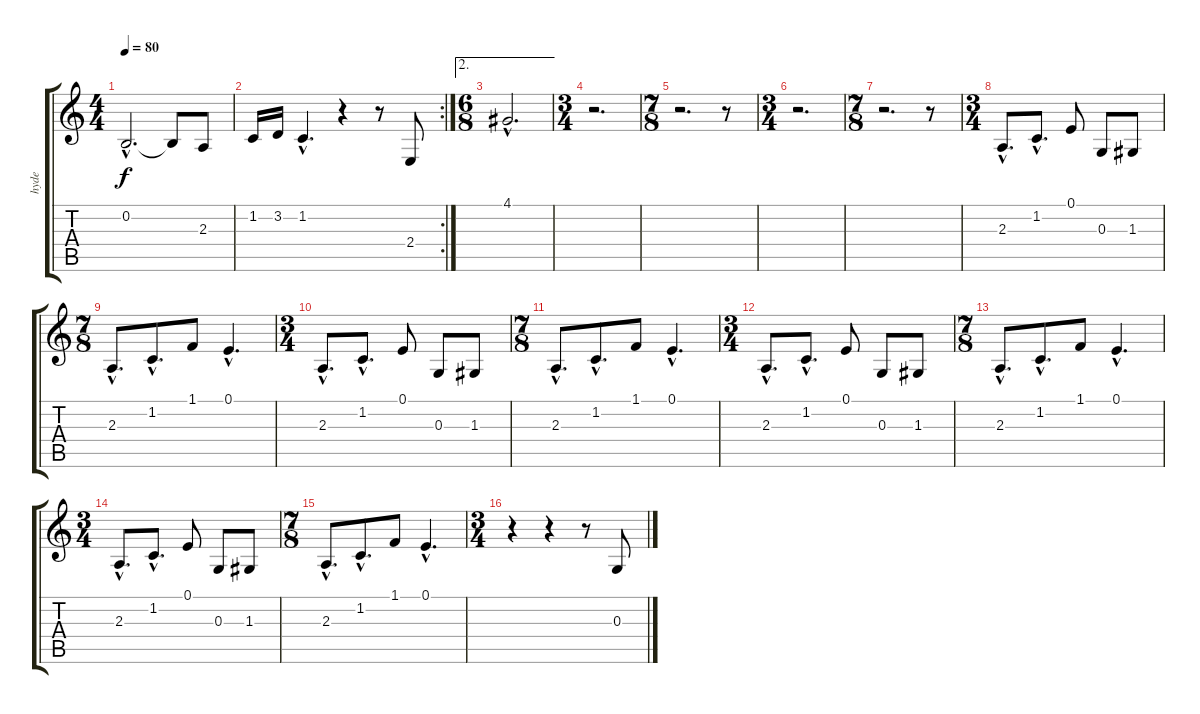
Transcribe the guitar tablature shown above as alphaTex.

\track ("hyde" "hyde") {instrument flute}
\staff {score tabs}
\tuning (E4 B3 G3 D3 A2 E2) {hide}
\ts (4 4)
\tempo 80
\clef g2
\ks c
0.2{hac}.2{d dy f} 0.2{t}.8 2.3.8 |
\rc 2
1.2.16 3.2.16 1.2{hac}.4{d} r.4 r.8 2.4.8 |
\ae 2
\ts (6 8)
4.1{hac}.2{d} |
\ts (3 4)
r.2{d} |
\ts (7 8)
r.2{d} r.8 |
\ts (3 4)
r.2{d} |
\ts (7 8)
r.2{d} r.8 |
\ts (3 4)
2.3{hac}.8{d} 1.2{hac}.8{d} 0.1.8 0.3.8 1.3.8 |
\ts (7 8)
2.3{hac}.8{d} 1.2{hac}.8{d} 1.1.8 0.1{hac}.4{d} |
\ts (3 4)
2.3{hac}.8{d} 1.2{hac}.8{d} 0.1.8 0.3.8 1.3.8 |
\ts (7 8)
2.3{hac}.8{d} 1.2{hac}.8{d} 1.1.8 0.1{hac}.4{d} |
\ts (3 4)
2.3{hac}.8{d} 1.2{hac}.8{d} 0.1.8 0.3.8 1.3.8 |
\ts (7 8)
2.3{hac}.8{d} 1.2{hac}.8{d} 1.1.8 0.1{hac}.4{d} |
\ts (3 4)
2.3{hac}.8{d} 1.2{hac}.8{d} 0.1.8 0.3.8 1.3.8 |
\ts (7 8)
2.3{hac}.8{d} 1.2{hac}.8{d} 1.1.8 0.1{hac}.4{d} |
\ts (3 4)
r.4 r.4 r.8 0.3.8
